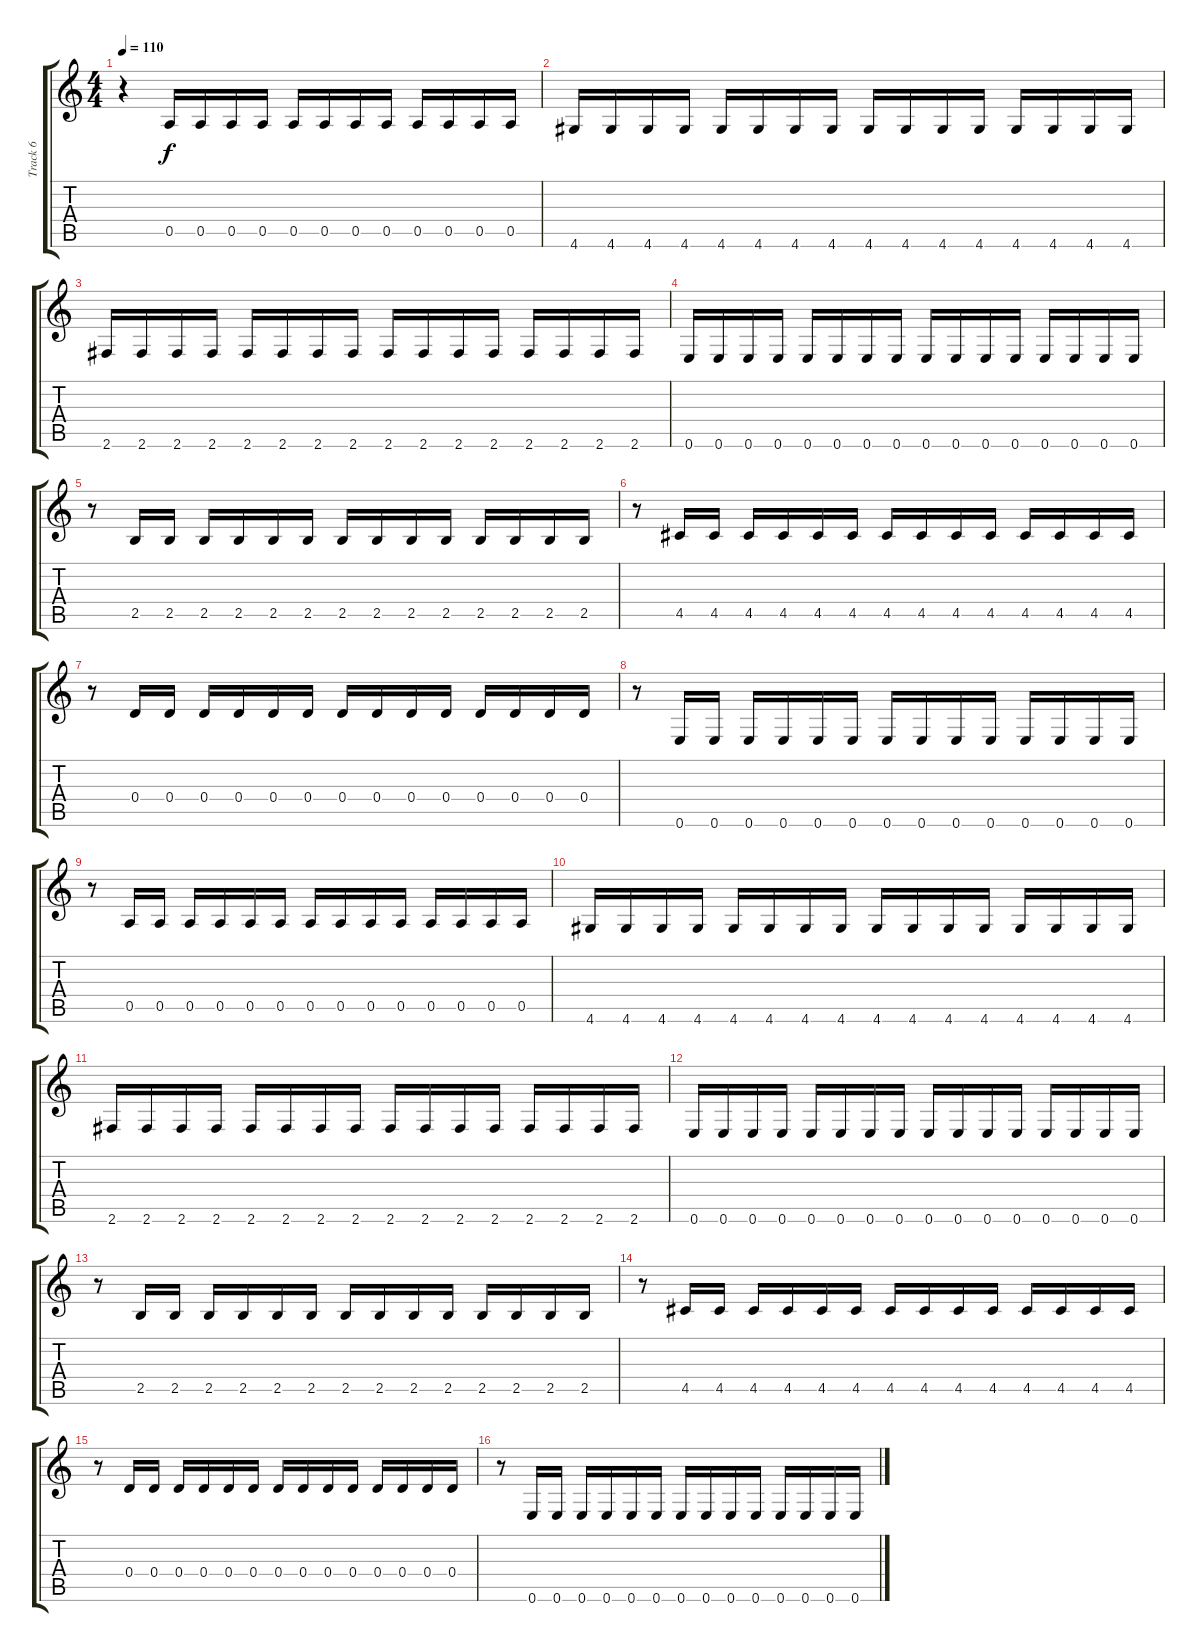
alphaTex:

\track ("Track 6" "Track 6") {instrument electricguitarmuted}
\staff {score tabs}
\tuning (E4 B3 G3 D3 A2 E2) {hide}
\ts (4 4)
\tempo 110
\clef g2
\ks c
r.4{dy f} 0.5.16 0.5.16 0.5.16 0.5.16 0.5.16 0.5.16 0.5.16 0.5.16 0.5.16 0.5.16 0.5.16 0.5.16 |
4.6.16 4.6.16 4.6.16 4.6.16 4.6.16 4.6.16 4.6.16 4.6.16 4.6.16 4.6.16 4.6.16 4.6.16 4.6.16 4.6.16 4.6.16 4.6.16 |
2.6.16 2.6.16 2.6.16 2.6.16 2.6.16 2.6.16 2.6.16 2.6.16 2.6.16 2.6.16 2.6.16 2.6.16 2.6.16 2.6.16 2.6.16 2.6.16 |
0.6.16 0.6.16 0.6.16 0.6.16 0.6.16 0.6.16 0.6.16 0.6.16 0.6.16 0.6.16 0.6.16 0.6.16 0.6.16 0.6.16 0.6.16 0.6.16 |
r.8 2.5.16 2.5.16 2.5.16 2.5.16 2.5.16 2.5.16 2.5.16 2.5.16 2.5.16 2.5.16 2.5.16 2.5.16 2.5.16 2.5.16 |
r.8 4.5.16 4.5.16 4.5.16 4.5.16 4.5.16 4.5.16 4.5.16 4.5.16 4.5.16 4.5.16 4.5.16 4.5.16 4.5.16 4.5.16 |
r.8 0.4.16 0.4.16 0.4.16 0.4.16 0.4.16 0.4.16 0.4.16 0.4.16 0.4.16 0.4.16 0.4.16 0.4.16 0.4.16 0.4.16 |
r.8 0.6.16 0.6.16 0.6.16 0.6.16 0.6.16 0.6.16 0.6.16 0.6.16 0.6.16 0.6.16 0.6.16 0.6.16 0.6.16 0.6.16 |
r.8 0.5.16 0.5.16 0.5.16 0.5.16 0.5.16 0.5.16 0.5.16 0.5.16 0.5.16 0.5.16 0.5.16 0.5.16 0.5.16 0.5.16 |
4.6.16 4.6.16 4.6.16 4.6.16 4.6.16 4.6.16 4.6.16 4.6.16 4.6.16 4.6.16 4.6.16 4.6.16 4.6.16 4.6.16 4.6.16 4.6.16 |
2.6.16 2.6.16 2.6.16 2.6.16 2.6.16 2.6.16 2.6.16 2.6.16 2.6.16 2.6.16 2.6.16 2.6.16 2.6.16 2.6.16 2.6.16 2.6.16 |
0.6.16 0.6.16 0.6.16 0.6.16 0.6.16 0.6.16 0.6.16 0.6.16 0.6.16 0.6.16 0.6.16 0.6.16 0.6.16 0.6.16 0.6.16 0.6.16 |
r.8 2.5.16 2.5.16 2.5.16 2.5.16 2.5.16 2.5.16 2.5.16 2.5.16 2.5.16 2.5.16 2.5.16 2.5.16 2.5.16 2.5.16 |
r.8 4.5.16 4.5.16 4.5.16 4.5.16 4.5.16 4.5.16 4.5.16 4.5.16 4.5.16 4.5.16 4.5.16 4.5.16 4.5.16 4.5.16 |
r.8 0.4.16 0.4.16 0.4.16 0.4.16 0.4.16 0.4.16 0.4.16 0.4.16 0.4.16 0.4.16 0.4.16 0.4.16 0.4.16 0.4.16 |
r.8 0.6.16 0.6.16 0.6.16 0.6.16 0.6.16 0.6.16 0.6.16 0.6.16 0.6.16 0.6.16 0.6.16 0.6.16 0.6.16 0.6.16
